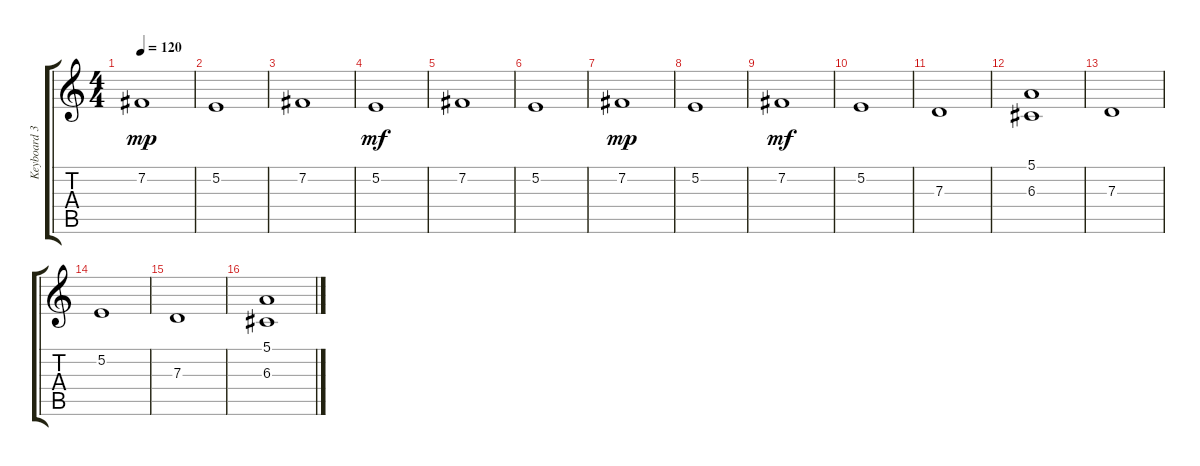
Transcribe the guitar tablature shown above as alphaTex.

\track ("Keyboard 3" "Keyboard 3") {instrument stringensemble1}
\staff {score tabs}
\tuning (E4 B3 G3 D3 A2 E2) {hide}
\ts (4 4)
\tempo 120
\clef g2
\ks c
7.2.1{dy mp} |
5.2.1 |
7.2.1 |
5.2.1{dy mf} |
7.2.1 |
5.2.1 |
7.2.1{dy mp} |
5.2.1 |
7.2.1{dy mf} |
5.2.1 |
7.3.1 |
(5.1 6.3).1 |
7.3.1 |
5.2.1 |
7.3.1 |
(5.1 6.3).1
